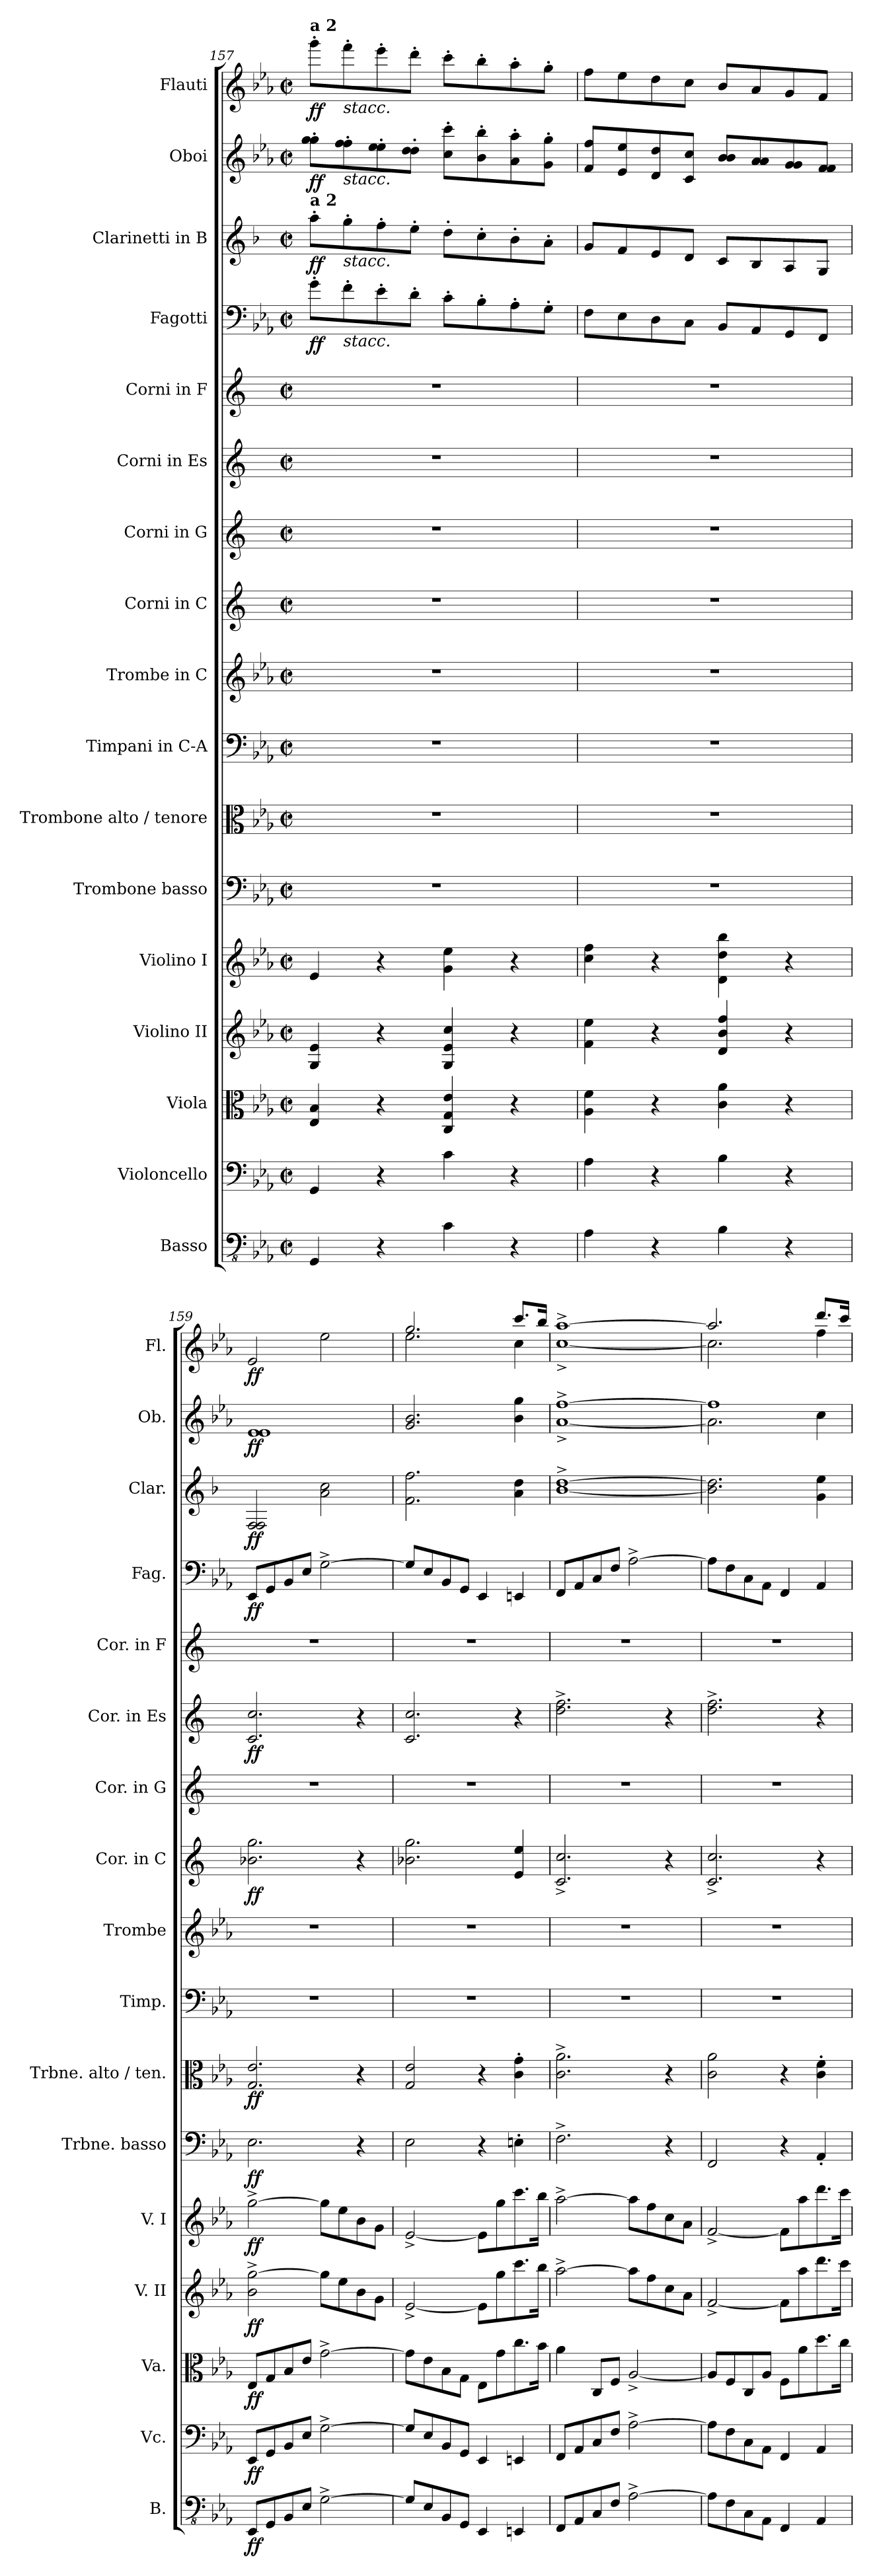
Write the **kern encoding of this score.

**kern	**dynam	**kern	**dynam	**kern	**dynam	**kern	**dynam	**kern	**dynam	**kern	**dynam	**kern	**dynam	**kern	**kern	**kern	**dynam	**kern	**kern	**dynam	**kern	**kern	**dynam	**kern	**dynam	**kern	**dynam	**kern	**dynam
*part17	*part17	*part16	*part16	*part15	*part15	*part14	*part14	*part13	*part13	*part12	*part12	*part11	*part11	*part10	*part9	*part8	*part8	*part7	*part6	*part6	*part5	*part4	*part4	*part3	*part3	*part2	*part2	*part1	*part1
*staff17	*staff17	*staff16	*staff16	*staff15	*staff15	*staff14	*staff14	*staff13	*staff13	*staff12	*staff12	*staff11	*staff11	*staff10	*staff9	*staff8	*staff8	*staff7	*staff6	*staff6	*staff5	*staff4	*staff4	*staff3	*staff3	*staff2	*staff2	*staff1	*staff1
*I"Basso	*	*I"Violoncello	*	*I"Viola	*	*I"Violino II	*	*I"Violino I	*	*I"Trombone basso	*	*I"Trombone alto / tenore	*	*I"Timpani in C-A	*I"Trombe in C	*I"Corni in C	*	*I"Corni in G	*I"Corni in Es	*	*I"Corni in F	*I"Fagotti	*	*I"Clarinetti in B	*	*I"Oboi	*	*I"Flauti	*
*I'B.	*	*I'Vc.	*	*I'Va.	*	*I'V. II	*	*I'V. I	*	*I'Trbne. basso	*	*I'Trbne. alto / ten.	*	*I'Timp.	*I'Trombe	*I'Cor. in C	*	*I'Cor. in G	*I'Cor. in Es	*	*I'Cor. in F	*I'Fag.	*	*I'Clar.	*	*I'Ob.	*	*I'Fl.	*
*clefFv4	*	*clefF4	*	*clefC3	*	*clefG2	*	*clefG2	*	*clefF4	*	*clefC3	*	*clefF4	*clefG2	*clefG2	*	*clefG2	*clefG2	*	*clefG2	*clefF4	*	*clefG2	*	*clefG2	*	*clefG2	*
*	*	*	*	*	*	*	*	*	*	*	*	*	*	*	*	*ITrd7c12	*	*ITrd3c5	*ITrd5c9	*	*ITrd4c7	*	*	*ITrd1c2	*	*	*	*	*
*k[b-e-a-]	*	*k[b-e-a-]	*	*k[b-e-a-]	*	*k[b-e-a-]	*	*k[b-e-a-]	*	*k[b-e-a-]	*	*k[b-e-a-]	*	*k[b-e-a-]	*k[b-e-a-]	*k[]	*	*k[f#]	*k[b-e-a-]	*	*k[b-]	*k[b-e-a-]	*	*k[b-e-a-]	*	*k[b-e-a-]	*	*k[b-e-a-]	*
*M2/2	*	*M2/2	*	*M2/2	*	*M2/2	*	*M2/2	*	*M2/2	*	*M2/2	*	*M2/2	*M2/2	*M2/2	*	*M2/2	*M2/2	*	*M2/2	*M2/2	*	*M2/2	*	*M2/2	*	*M2/2	*
*met(c|)	*	*met(c|)	*	*met(c|)	*	*met(c|)	*	*met(c|)	*	*met(c|)	*	*met(c|)	*	*met(c|)	*met(c|)	*met(c|)	*	*met(c|)	*met(c|)	*	*met(c|)	*met(c|)	*	*met(c|)	*	*met(c|)	*	*met(c|)	*
=157	=157	=157	=157	=157	=157	=157	=157	=157	=157	=157	=157	=157	=157	=157	=157	=157	=157	=157	=157	=157	=157	=157	=157	=157	=157	=157	=157	=157	=157
!	!	!	!	!	!	!	!	!	!	!	!	!	!	!	!	!	!	!	!	!	!	!	!	!	!	!	!	!LO:TX:a:B:t=a 2	!
!	!	!	!	!	!	!	!	!	!	!	!	!	!	!	!	!	!	!	!	!	!	!	!	!LO:TX:a:B:t=a 2	!	!	!	!	!
!	!	!	!	!	!	!	!	!	!	!	!	!	!	!	!	!	!	!	!	!	!	!	!LO:DY:b	!	!LO:DY:b	!	!LO:DY:b	!	!LO:DY:b
4GGG/	.	4GG/	.	4E-/ 4B-/	.	4G/ 4e-/	.	4e-/	.	1r	.	1r	.	1r	1r	1r	.	1r	1r	.	1r	8g'\L	ff	8gg'\L	ff	8gg\' 8gg\'L	ff	8ggg'\L	ff
!	!	!	!	!	!	!	!	!	!	!	!	!	!	!	!	!	!	!	!	!	!	!	!	!	!	!	!	!LO:TX:b:i:t=stacc.	!
!	!	!	!	!	!	!	!	!	!	!	!	!	!	!	!	!	!	!	!	!	!	!	!	!	!	!LO:TX:b:i:t=stacc.	!	!	!
!	!	!	!	!	!	!	!	!	!	!	!	!	!	!	!	!	!	!	!	!	!	!	!	!LO:TX:b:i:t=stacc.	!	!	!	!	!
!	!	!	!	!	!	!	!	!	!	!	!	!	!	!	!	!	!	!	!	!	!	!LO:TX:b:i:t=stacc.	!	!	!	!	!	!	!
.	.	.	.	.	.	.	.	.	.	.	.	.	.	.	.	.	.	.	.	.	.	8f'\	.	8ff'\	.	8ff\' 8ff\'	.	8fff'\	.
4r	.	4r	.	4r	.	4r	.	4r	.	.	.	.	.	.	.	.	.	.	.	.	.	8e-'\	.	8ee-'\	.	8ee-\' 8ee-\'	.	8eee-'\	.
.	.	.	.	.	.	.	.	.	.	.	.	.	.	.	.	.	.	.	.	.	.	8d'\J	.	8dd'\J	.	8dd\' 8dd\'J	.	8ddd'\J	.
4C\	.	4c\	.	4C/ 4G/ 4e-/	.	4G/ 4e-/ 4cc/	.	4g\ 4ee-\	.	.	.	.	.	.	.	.	.	.	.	.	.	8c'\L	.	8cc'\L	.	8cc\' 8ccc\'L	.	8ccc'\L	.
.	.	.	.	.	.	.	.	.	.	.	.	.	.	.	.	.	.	.	.	.	.	8B-'\	.	8b-'\	.	8b-\' 8bb-\'	.	8bb-'\	.
4r	.	4r	.	4r	.	4r	.	4r	.	.	.	.	.	.	.	.	.	.	.	.	.	8A-'\	.	8a-'\	.	8a-\' 8aa-\'	.	8aa-'\	.
.	.	.	.	.	.	.	.	.	.	.	.	.	.	.	.	.	.	.	.	.	.	8G'\J	.	8g'\J	.	8g\' 8gg\'J	.	8gg'\J	.
=158	=158	=158	=158	=158	=158	=158	=158	=158	=158	=158	=158	=158	=158	=158	=158	=158	=158	=158	=158	=158	=158	=158	=158	=158	=158	=158	=158	=158	=158
4AA-\	.	4A-\	.	4A-\ 4f\	.	4f\ 4ee-\	.	4cc\ 4ff\	.	1r	.	1r	.	1r	1r	1r	.	1r	1r	.	1r	8F\L	.	8f/L	.	8f/ 8ff/L	.	8ff\L	.
.	.	.	.	.	.	.	.	.	.	.	.	.	.	.	.	.	.	.	.	.	.	8E-\	.	8e-/	.	8e-/ 8ee-/	.	8ee-\	.
4r	.	4r	.	4r	.	4r	.	4r	.	.	.	.	.	.	.	.	.	.	.	.	.	8D\	.	8d/	.	8d/ 8dd/	.	8dd\	.
.	.	.	.	.	.	.	.	.	.	.	.	.	.	.	.	.	.	.	.	.	.	8C\J	.	8c/J	.	8c/ 8cc/J	.	8cc\J	.
4BB-\	.	4B-\	.	4c\ 4a-\	.	4d/ 4b-/ 4ff/	.	4d\ 4dd\ 4bb-\	.	.	.	.	.	.	.	.	.	.	.	.	.	8BB-/L	.	8B-/L	.	8b-/ 8b-/L	.	8b-/L	.
.	.	.	.	.	.	.	.	.	.	.	.	.	.	.	.	.	.	.	.	.	.	8AA-/	.	8A-/	.	8a-/ 8a-/	.	8a-/	.
4r	.	4r	.	4r	.	4r	.	4r	.	.	.	.	.	.	.	.	.	.	.	.	.	8GG/	.	8G/	.	8g/ 8g/	.	8g/	.
.	.	.	.	.	.	.	.	.	.	.	.	.	.	.	.	.	.	.	.	.	.	8FF/J	.	8F/J	.	8f/ 8f/J	.	8f/J	.
=159	=159	=159	=159	=159	=159	=159	=159	=159	=159	=159	=159	=159	=159	=159	=159	=159	=159	=159	=159	=159	=159	=159	=159	=159	=159	=159	=159	=159	=159
!	!LO:DY:b	!	!LO:DY:b	!	!LO:DY:b	!	!LO:DY:b	!	!LO:DY:b	!	!LO:DY:b	!	!LO:DY:b	!	!	!	!LO:DY:b	!	!	!LO:DY:b	!	!	!LO:DY:b	!	!LO:DY:b	!	!LO:DY:b	!	!LO:DY:b
8EEE-/L	ff	8EE-/L	ff	8E-/L	ff	2b-\^ [2gg\^	ff	[2gg^\	ff	2.E-\	ff	2.G/ 2.e-/	ff	1r	1r	2.B-X\ 2.g\	ff	1r	2.E-/ 2.e-/	ff	1r	8EE-/L	ff	2E-/ 2E-/	ff	1e- 1e-	ff	2e-/	ff
8GGG/	.	8GG/	.	8G/	.	.	.	.	.	.	.	.	.	.	.	.	.	.	.	.	.	8GG/	.	.	.	.	.	.	.
8BBB-/	.	8BB-/	.	8B-/	.	.	.	.	.	.	.	.	.	.	.	.	.	.	.	.	.	8BB-/	.	.	.	.	.	.	.
8EE-/J	.	8E-/J	.	8e-/J	.	.	.	.	.	.	.	.	.	.	.	.	.	.	.	.	.	8E-/J	.	.	.	.	.	.	.
[2GG^\	.	[2G^\	.	[2g^\	.	8gg\L]	.	8gg\L]	.	.	.	.	.	.	.	.	.	.	.	.	.	[2G^\	.	2g\ 2b-\	.	.	.	2ee-\	.
.	.	.	.	.	.	8ee-\	.	8ee-\	.	.	.	.	.	.	.	.	.	.	.	.	.	.	.	.	.	.	.	.	.
.	.	.	.	.	.	8b-\	.	8b-\	.	4r	.	4r	.	.	.	4r	.	.	4r	.	.	.	.	.	.	.	.	.	.
.	.	.	.	.	.	8g\J	.	8g\J	.	.	.	.	.	.	.	.	.	.	.	.	.	.	.	.	.	.	.	.	.
=160	=160	=160	=160	=160	=160	=160	=160	=160	=160	=160	=160	=160	=160	=160	=160	=160	=160	=160	=160	=160	=160	=160	=160	=160	=160	=160	=160	=160	=160
*	*	*	*	*	*	*	*	*	*	*	*	*	*	*	*	*	*	*	*	*	*	*	*	*	*	*	*	*^	*
8GG/L]	.	8G/L]	.	8g\L]	.	[2e-^/	.	[2e-^/	.	2E-\	.	2G/ 2e-/	.	1r	1r	2.B-X\ 2.g\	.	1r	2.E-/ 2.e-/	.	1r	8G/L]	.	2.e-\ 2.ee-\	.	2.g/ 2.b-/	.	2.gg/	2.ee-\	.
8EE-/	.	8E-/	.	8e-\	.	.	.	.	.	.	.	.	.	.	.	.	.	.	.	.	.	8E-/	.	.	.	.	.	.	.	.
8BBB-/	.	8BB-/	.	8B-\	.	.	.	.	.	.	.	.	.	.	.	.	.	.	.	.	.	8BB-/	.	.	.	.	.	.	.	.
8GGG/J	.	8GG/J	.	8G\J	.	.	.	.	.	.	.	.	.	.	.	.	.	.	.	.	.	8GG/J	.	.	.	.	.	.	.	.
4EEE-/	.	4EE-/	.	8E-\L	.	8e-\L]	.	8e-\L]	.	4r	.	4r	.	.	.	.	.	.	.	.	.	4EE-/	.	.	.	.	.	.	.	.
.	.	.	.	8g\	.	8gg\	.	8gg\	.	.	.	.	.	.	.	.	.	.	.	.	.	.	.	.	.	.	.	.	.	.
4EEEn/	.	4EEn/	.	8.cc\	.	8.ccc\	.	8.ccc\	.	4En'\	.	4c\' 4g\'	.	.	.	4E/ 4e/	.	.	4r	.	.	4EEn/	.	4g\ 4cc\	.	4b-\ 4gg\	.	8.ccc/L	4cc\	.
.	.	.	.	16b-\Jk	.	16bb-\Jk	.	16bb-\Jk	.	.	.	.	.	.	.	.	.	.	.	.	.	.	.	.	.	.	.	16bb-/Jk	.	.
=161	=161	=161	=161	=161	=161	=161	=161	=161	=161	=161	=161	=161	=161	=161	=161	=161	=161	=161	=161	=161	=161	=161	=161	=161	=161	=161	=161	=161	=161	=161
*	*	*	*	*	*	*	*	*	*	*	*	*	*	*	*	*	*	*	*	*	*	*	*	*	*	*^	*	*	*	*
8FFF/L	.	8FF/L	.	4a-\	.	[2aa-^\	.	[2aa-^\	.	2.F^\	.	2.c\^ 2.a-\^	.	1r	1r	2.C/^ 2.c/^	.	1r	2.f\^ 2.a-\^	.	1r	8FF/L	.	[1a-^ [1cc^	.	[1ff^	[1a-^	.	[1aa-^	[1cc^	.
8AAA-/	.	8AA-/	.	.	.	.	.	.	.	.	.	.	.	.	.	.	.	.	.	.	.	8AA-/	.	.	.	.	.	.	.	.	.
8CC/	.	8C/	.	8C/L	.	.	.	.	.	.	.	.	.	.	.	.	.	.	.	.	.	8C/	.	.	.	.	.	.	.	.	.
8FF/J	.	8F/J	.	8F/J	.	.	.	.	.	.	.	.	.	.	.	.	.	.	.	.	.	8F/J	.	.	.	.	.	.	.	.	.
[2AA-^\	.	[2A-^\	.	[2A-^/	.	8aa-\L]	.	8aa-\L]	.	.	.	.	.	.	.	.	.	.	.	.	.	[2A-^\	.	.	.	.	.	.	.	.	.
.	.	.	.	.	.	8ff\	.	8ff\	.	.	.	.	.	.	.	.	.	.	.	.	.	.	.	.	.	.	.	.	.	.	.
.	.	.	.	.	.	8cc\	.	8cc\	.	4r	.	4r	.	.	.	4r	.	.	4r	.	.	.	.	.	.	.	.	.	.	.	.
.	.	.	.	.	.	8a-\J	.	8a-\J	.	.	.	.	.	.	.	.	.	.	.	.	.	.	.	.	.	.	.	.	.	.	.
!!LO:PB:g=z	!!
=162	=162	=162	=162	=162	=162	=162	=162	=162	=162	=162	=162	=162	=162	=162	=162	=162	=162	=162	=162	=162	=162	=162	=162	=162	=162	=162	=162	=162	=162	=162	=162
8AA-\L]	.	8A-\L]	.	8A-/L]	.	[2f^/	.	[2f^/	.	2FF/	.	2c\ 2a-\	.	1r	1r	2.C/^ 2.c/^	.	1r	2.f\^ 2.a-\^	.	1r	8A-\L]	.	2.a-\] 2.cc\]	.	1ff]	2.a-\]	.	2.aa-/]	2.cc\]	.
8FF\	.	8F\	.	8F/	.	.	.	.	.	.	.	.	.	.	.	.	.	.	.	.	.	8F\	.	.	.	.	.	.	.	.	.
8CC\	.	8C\	.	8C/	.	.	.	.	.	.	.	.	.	.	.	.	.	.	.	.	.	8C\	.	.	.	.	.	.	.	.	.
8AAA-\J	.	8AA-\J	.	8A-/J	.	.	.	.	.	.	.	.	.	.	.	.	.	.	.	.	.	8AA-\J	.	.	.	.	.	.	.	.	.
4FFF/	.	4FF/	.	8F\L	.	8f\L]	.	8f\L]	.	4r	.	4r	.	.	.	.	.	.	.	.	.	4FF/	.	.	.	.	.	.	.	.	.
.	.	.	.	8a-\	.	8aa-\	.	8aa-\	.	.	.	.	.	.	.	.	.	.	.	.	.	.	.	.	.	.	.	.	.	.	.
4AAA-/	.	4AA-/	.	8.dd\	.	8.ddd\	.	8.ddd\	.	4AA-'/	.	4c\' 4f\'	.	.	.	4r	.	.	4r	.	.	4AA-/	.	4f\ 4dd\	.	.	4cc\	.	8.ddd/L	4ff\	.
.	.	.	.	16cc\Jk	.	16ccc\Jk	.	16ccc\Jk	.	.	.	.	.	.	.	.	.	.	.	.	.	.	.	.	.	.	.	.	16ccc/Jk	.	.
*	*	*	*	*	*	*	*	*	*	*	*	*	*	*	*	*	*	*	*	*	*	*	*	*	*	*v	*v	*	*	*	*
*	*	*	*	*	*	*	*	*	*	*	*	*	*	*	*	*	*	*	*	*	*	*	*	*	*	*	*	*v	*v	*
=	=	=	=	=	=	=	=	=	=	=	=	=	=	=	=	=	=	=	=	=	=	=	=	=	=	=	=	=	=
*-	*-	*-	*-	*-	*-	*-	*-	*-	*-	*-	*-	*-	*-	*-	*-	*-	*-	*-	*-	*-	*-	*-	*-	*-	*-	*-	*-	*-	*-
